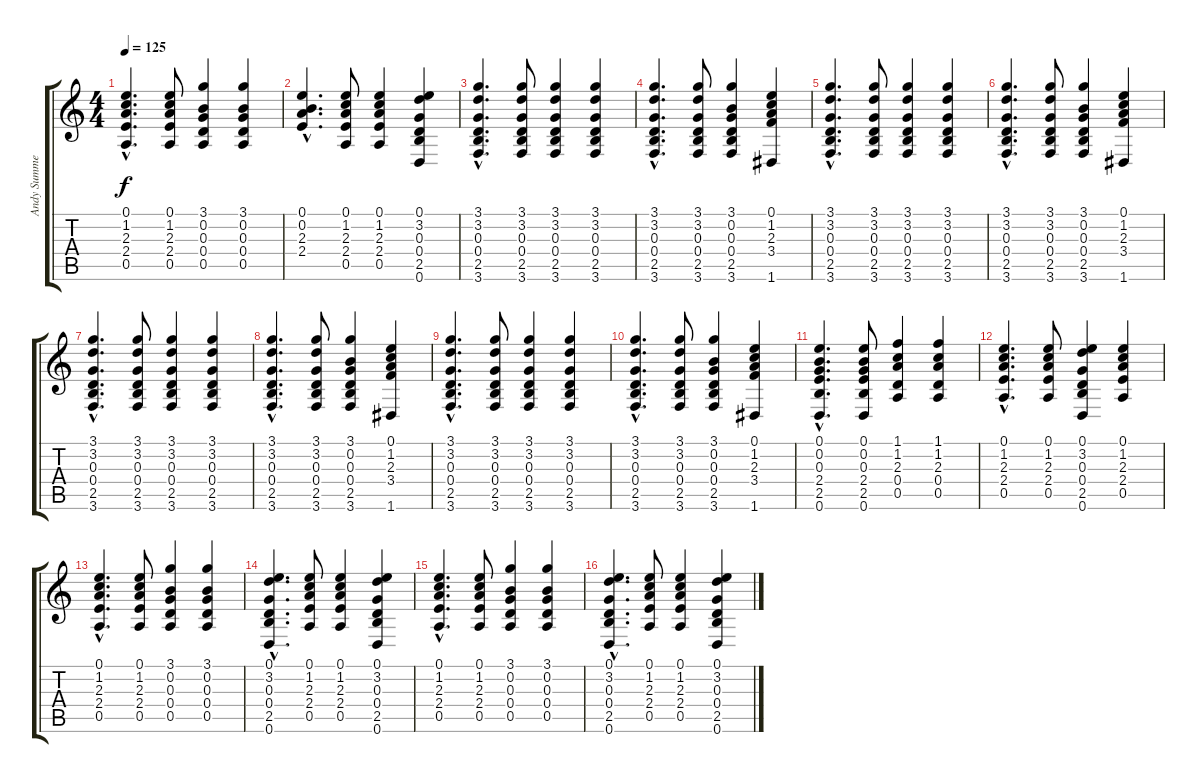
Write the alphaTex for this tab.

\track ("Andy Summers" "Andy Summe") {instrument acousticguitarnylon}
\staff {score tabs}
\tuning (E4 B3 G3 D3 A2 D2) {hide}
\ts (4 4)
\tempo 125
\clef g2
\ks c
(0.1{hac} 1.2{hac} 2.3{hac} 2.4{hac} 0.5{hac}).4{d dy f} (0.1 1.2 2.3 2.4 0.5).8 (3.1 0.2 0.3 0.4 0.5).4 (3.1 0.2 0.3 0.4 0.5).4 |
(0.1{hac} 0.2{hac} 2.3{hac} 2.4{hac}).4{d} (0.1 1.2 2.3 2.4 0.5).8 (0.1 1.2 2.3 2.4 0.5).4 (0.1 3.2 0.3 0.4 2.5 0.6).4 |
(3.1{hac} 3.2{hac} 0.3{hac} 0.4{hac} 2.5{hac} 3.6{hac}).4{d} (3.1 3.2 0.3 0.4 2.5 3.6).8 (3.1 3.2 0.3 0.4 2.5 3.6).4 (3.1 3.2 0.3 0.4 2.5 3.6).4 |
(3.1{hac} 3.2{hac} 0.3{hac} 0.4{hac} 2.5{hac} 3.6{hac}).4{d} (3.1 3.2 0.3 0.4 2.5 3.6).8 (3.1 0.2 0.3 0.4 2.5 3.6).4 (0.1 1.2 2.3 3.4 1.6).4 |
(3.1{hac} 3.2{hac} 0.3{hac} 0.4{hac} 2.5{hac} 3.6{hac}).4{d} (3.1 3.2 0.3 0.4 2.5 3.6).8 (3.1 3.2 0.3 0.4 2.5 3.6).4 (3.1 3.2 0.3 0.4 2.5 3.6).4 |
(3.1{hac} 3.2{hac} 0.3{hac} 0.4{hac} 2.5{hac} 3.6{hac}).4{d} (3.1 3.2 0.3 0.4 2.5 3.6).8 (3.1 0.2 0.3 0.4 2.5 3.6).4 (0.1 1.2 2.3 3.4 1.6).4 |
(3.1{hac} 3.2{hac} 0.3{hac} 0.4{hac} 2.5{hac} 3.6{hac}).4{d} (3.1 3.2 0.3 0.4 2.5 3.6).8 (3.1 3.2 0.3 0.4 2.5 3.6).4 (3.1 3.2 0.3 0.4 2.5 3.6).4 |
(3.1{hac} 3.2{hac} 0.3{hac} 0.4{hac} 2.5{hac} 3.6{hac}).4{d} (3.1 3.2 0.3 0.4 2.5 3.6).8 (3.1 0.2 0.3 0.4 2.5 3.6).4 (0.1 1.2 2.3 3.4 1.6).4 |
(3.1{hac} 3.2{hac} 0.3{hac} 0.4{hac} 2.5{hac} 3.6{hac}).4{d} (3.1 3.2 0.3 0.4 2.5 3.6).8 (3.1 3.2 0.3 0.4 2.5 3.6).4 (3.1 3.2 0.3 0.4 2.5 3.6).4 |
(3.1{hac} 3.2{hac} 0.3{hac} 0.4{hac} 2.5{hac} 3.6{hac}).4{d} (3.1 3.2 0.3 0.4 2.5 3.6).8 (3.1 0.2 0.3 0.4 2.5 3.6).4 (0.1 1.2 2.3 3.4 1.6).4 |
(0.1{hac} 0.2{hac} 0.3{hac} 2.4{hac} 2.5{hac} 0.6{hac}).4{d} (0.1 0.2 0.3 2.4 2.5 0.6).8 (1.1 1.2 2.3 0.4 0.5).4 (1.1 1.2 2.3 0.4 0.5).4 |
(0.1{hac} 1.2{hac} 2.3{hac} 2.4{hac} 0.5{hac}).4{d} (0.1 1.2 2.3 2.4 0.5).8 (0.1 3.2 0.3 0.4 2.5 0.6).4 (0.1 1.2 2.3 2.4 0.5).4 |
(0.1{hac} 1.2{hac} 2.3{hac} 2.4{hac} 0.5{hac}).4{d} (0.1 1.2 2.3 2.4 0.5).8 (3.1 0.2 0.3 0.4 0.5).4 (3.1 0.2 0.3 0.4 0.5).4 |
(0.1{hac} 3.2{hac} 0.3{hac} 0.4{hac} 2.5{hac} 0.6{hac}).4{d} (0.1 1.2 2.3 2.4 0.5).8 (0.1 1.2 2.3 2.4 0.5).4 (0.1 3.2 0.3 0.4 2.5 0.6).4 |
(0.1{hac} 1.2{hac} 2.3{hac} 2.4{hac} 0.5{hac}).4{d} (0.1 1.2 2.3 2.4 0.5).8 (3.1 0.2 0.3 0.4 0.5).4 (3.1 0.2 0.3 0.4 0.5).4 |
(0.1{hac} 3.2{hac} 0.3{hac} 0.4{hac} 2.5{hac} 0.6{hac}).4{d} (0.1 1.2 2.3 2.4 0.5).8 (0.1 1.2 2.3 2.4 0.5).4 (0.1 3.2 0.3 0.4 2.5 0.6).4
